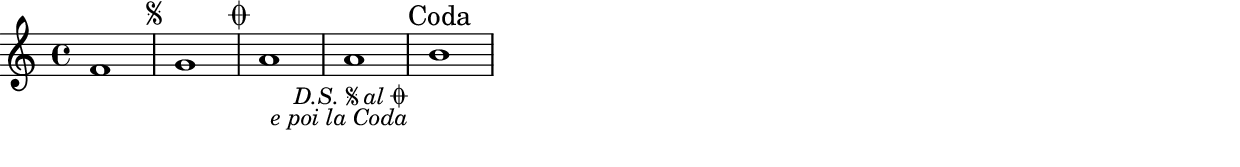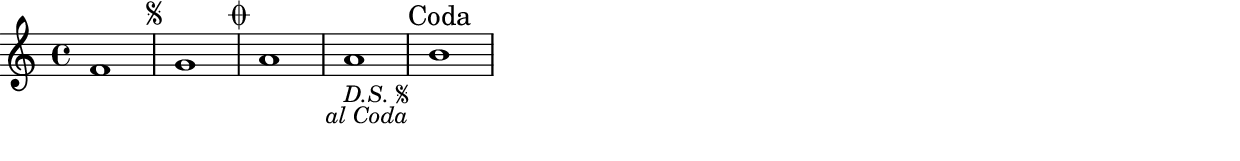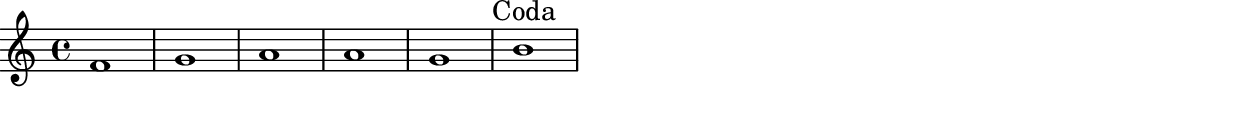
%% Generated by lilypond-book
%% Options: [exampleindent=10.16\mm,indent=0\mm,line-width=160\mm]
\include "lilypond-book-preamble.ly"


% ****************************************************************
% Start cut-&-pastable-section
% ****************************************************************

#(ly:set-option 'eps-box-padding 3.000000)



\paper {
  indent = 0\mm
  line-width = 160\mm
  % offset the left padding, also add 1mm as lilypond creates cropped
  % images with a little space on the right
  line-width = #(- line-width (* mm  3.000000) (* mm 1))
}

\layout {
  
}




% ****************************************************************
% ly snippet:
% ****************************************************************
\sourcefilename "/lilypond-2.23.82/input/regression/repeat-ds-al-coda.ly"
\sourcefileline 0
\version "2.23.6"

#(ly:set-option 'warning-as-error #t)

\header {
  texidoc="This tests @emph{D.S. al Coda} form and how it unfolds."
}

piece = \new Voice \fixed c' {
  f1
  \repeat segno 2 {
    g1
    \alternative {
      { a1 | 1 }
      <>
    }
  }
  \sectionLabel "Coda"
  b1
}

\new Score {
  \new Staff \with { instrumentName = "default" } \piece
}

\new Score \with {
  dalSegnoTextFormatter = #format-dal-segno-text-brief
} {
  \new Staff \with { instrumentName = "brief" } \piece
}

\new Score {
  \new Staff \with { instrumentName = "unfolded" } \unfoldRepeats \piece
}



% ****************************************************************
% end ly snippet
% ****************************************************************
